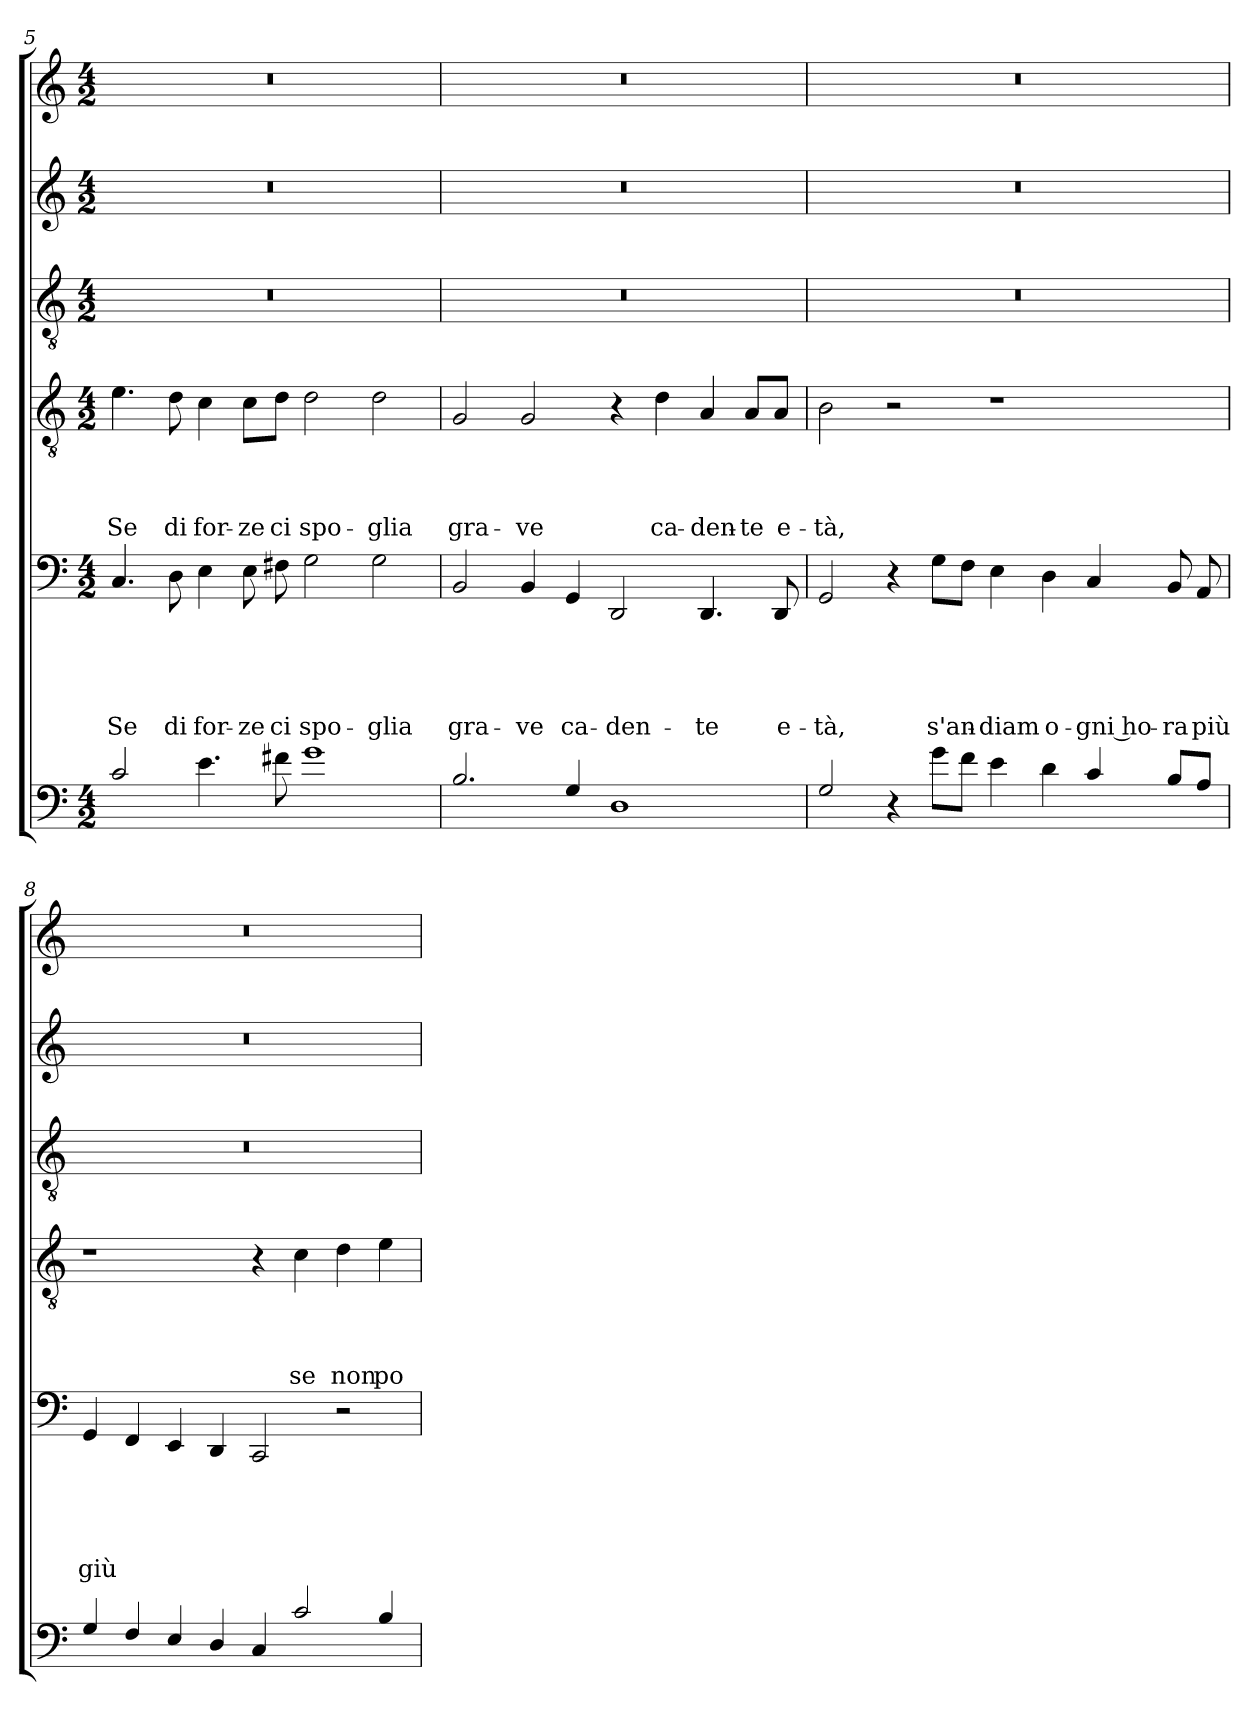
**kern	**kern	**text	**text	**text	**text	**text	**kern	**text	**text	**text	**text	**kern	**kern	**kern
*part6	*part5	*part5	*part5	*part5	*part5	*part5	*part4	*part4	*part4	*part4	*part4	*part3	*part2	*part1
*staff6	*staff5	*staff5	*staff5	*staff5	*staff5	*staff5	*staff4	*staff4	*staff4	*staff4	*staff4	*staff3	*staff2	*staff1
!!LO:LB:g=z
*clefF4	*clefF4	*	*	*	*	*	*clefGv2	*	*	*	*	*clefGv2	*clefG2	*clefG2
*ITrd8c14	*	*	*	*	*	*	*	*	*	*	*	*	*	*
*k[]	*k[]	*	*	*	*	*	*k[]	*	*	*	*	*k[]	*k[]	*k[]
*C:	*C:	*	*	*	*	*	*C:	*	*	*	*	*C:	*C:	*C:
*M4/2	*M4/2	*	*	*	*	*	*M4/2	*	*	*	*	*M4/2	*M4/2	*M4/2
=5	=5	=5	=5	=5	=5	=5	=5	=5	=5	=5	=5	=5	=5	=5
!	!	!	!	!	!	!LO:LY:b	!	!	!	!	!LO:LY:b	!	!	!
2C/	4.C/	.	.	.	.	Se	4.e\	.	.	.	Se	0r	0r	0r
!	!	!	!	!	!	!LO:LY:b	!	!	!	!	!LO:LY:b	!	!	!
.	8D\	.	.	.	.	di	8d\	.	.	.	di	.	.	.
!	!	!	!	!	!	!LO:LY:b	!	!	!	!	!LO:LY:b	!	!	!
4.E\	4E\	.	.	.	.	for-	4c\	.	.	.	for-	.	.	.
!	!	!	!	!	!	!LO:LY:b	!	!	!	!	!LO:LY:b	!	!	!
.	8E\	.	.	.	.	-ze	8c\L	.	.	.	-ze	.	.	.
!	!	!	!	!	!	!LO:LY:b	!	!	!	!	!LO:LY:b	!	!	!
8F#X\	8F#X\	.	.	.	.	ci	8d\J	.	.	.	ci	.	.	.
!	!	!	!	!	!	!LO:LY:b	!	!	!	!	!LO:LY:b	!	!	!
1G	2G\	.	.	.	.	spo-	2d\	.	.	.	spo-	.	.	.
!	!	!	!	!	!	!LO:LY:b	!	!	!	!	!LO:LY:b	!	!	!
.	2G\	.	.	.	.	-glia	2d\	.	.	.	-glia	.	.	.
=6	=6	=6	=6	=6	=6	=6	=6	=6	=6	=6	=6	=6	=6	=6
!	!	!	!	!	!	!LO:LY:b	!	!	!	!	!LO:LY:b	!	!	!
2.BB/	2BB/	.	.	.	.	gra-	2G/	.	.	.	gra-	0r	0r	0r
!	!	!	!	!	!	!LO:LY:b	!	!	!	!	!LO:LY:b	!	!	!
.	4BB/	.	.	.	.	-ve	2G/	.	.	.	-ve	.	.	.
!	!	!	!	!	!	!LO:LY:b	!	!	!	!	!	!	!	!
4GG/	4GG/	.	.	.	.	ca-	.	.	.	.	.	.	.	.
!	!	!	!	!	!	!LO:LY:b	!	!	!	!	!	!	!	!
1DD	2DD/	.	.	.	.	-den-	4r	.	.	.	.	.	.	.
!	!	!	!	!	!	!	!	!	!	!	!LO:LY:b	!	!	!
.	.	.	.	.	.	.	4d\	.	.	.	ca-	.	.	.
!	!	!	!	!	!	!LO:LY:b	!	!	!	!	!LO:LY:b	!	!	!
.	4.DD/	.	.	.	.	-te	4A/	.	.	.	-den-	.	.	.
!	!	!	!	!	!	!	!	!	!	!	!LO:LY:b	!	!	!
.	.	.	.	.	.	.	8A/L	.	.	.	-te	.	.	.
!	!	!	!	!	!	!LO:LY:b	!	!	!	!	!LO:LY:b	!	!	!
.	8DD/	.	.	.	.	e-	8A/J	.	.	.	e-	.	.	.
=7	=7	=7	=7	=7	=7	=7	=7	=7	=7	=7	=7	=7	=7	=7
!	!	!	!	!	!	!LO:LY:b	!	!	!	!	!LO:LY:b	!	!	!
2GG/	2GG/	.	.	.	.	-tà,	2B\	.	.	.	-tà,	0r	0r	0r
4r	4r	.	.	.	.	.	2r	.	.	.	.	.	.	.
!	!	!	!	!	!	!LO:LY:b	!	!	!	!	!	!	!	!
8G\L	8G\L	.	.	.	.	s'an-	.	.	.	.	.	.	.	.
8F\J	8F\J	.	.	.	.	.	.	.	.	.	.	.	.	.
!	!	!	!	!	!	!LO:LY:b	!	!	!	!	!	!	!	!
4E\	4E\	.	.	.	.	-diam	1r	.	.	.	.	.	.	.
!	!	!	!	!	!	!LO:LY:b	!	!	!	!	!	!	!	!
4D\	4D\	.	.	.	.	o-	.	.	.	.	.	.	.	.
!	!	!	!	!	!	!LO:LY:b	!	!	!	!	!	!	!	!
4C/	4C/	.	.	.	.	-gni ho-	.	.	.	.	.	.	.	.
!	!	!	!	!	!	!LO:LY:b	!	!	!	!	!	!	!	!
8BB/L	8BB/	.	.	.	.	-ra	.	.	.	.	.	.	.	.
!	!	!	!	!	!	!LO:LY:b	!	!	!	!	!	!	!	!
8AA/J	8AA/	.	.	.	.	più	.	.	.	.	.	.	.	.
!!LO:PB:g=z
=8	=8	=8	=8	=8	=8	=8	=8	=8	=8	=8	=8	=8	=8	=8
!	!	!	!	!	!	!LO:LY:b	!	!	!	!	!	!	!	!
4GG/	4GG/	.	.	.	.	giù	1r	.	.	.	.	0r	0r	0r
4FF/	4FF/	.	.	.	.	.	.	.	.	.	.	.	.	.
4EE/	4EE/	.	.	.	.	.	.	.	.	.	.	.	.	.
4DD/	4DD/	.	.	.	.	.	.	.	.	.	.	.	.	.
4CC/	2CC/	.	.	.	.	.	4r	.	.	.	.	.	.	.
!	!	!	!	!	!	!	!	!	!	!	!LO:LY:b	!	!	!
2C/	.	.	.	.	.	.	4c\	.	.	.	se	.	.	.
!	!	!	!	!	!	!	!	!	!	!	!LO:LY:b	!	!	!
.	2r	.	.	.	.	.	4d\	.	.	.	non	.	.	.
!	!	!	!	!	!	!	!	!	!	!	!LO:LY:b	!	!	!
4BB/	.	.	.	.	.	.	4e\	.	.	.	po-	.	.	.
=	=	=	=	=	=	=	=	=	=	=	=	=	=	=
*-	*-	*-	*-	*-	*-	*-	*-	*-	*-	*-	*-	*-	*-	*-
